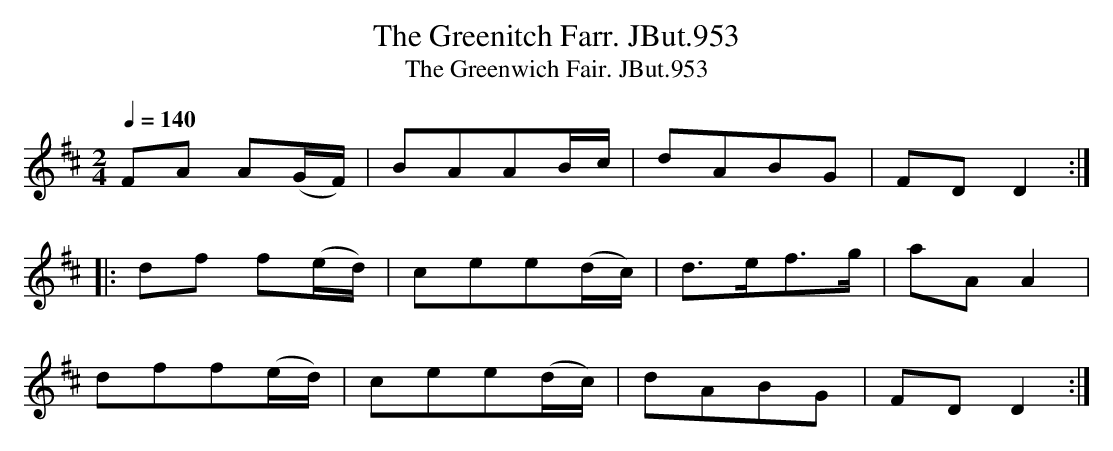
X:1
T:Greenitch Farr. JBut.953, The
T:Greenwich Fair. JBut.953, The
M:2/4
L:1/8
Q:1/4=140
K:D
FA A(G/F/)|BAAB/c/|dABG|FD D2:|
|:df f(e/d/)|cee(d/c/)|d>ef>g|aA A2|
dff(e/d/)|cee(d/c/)|dABG|FD D2:|
